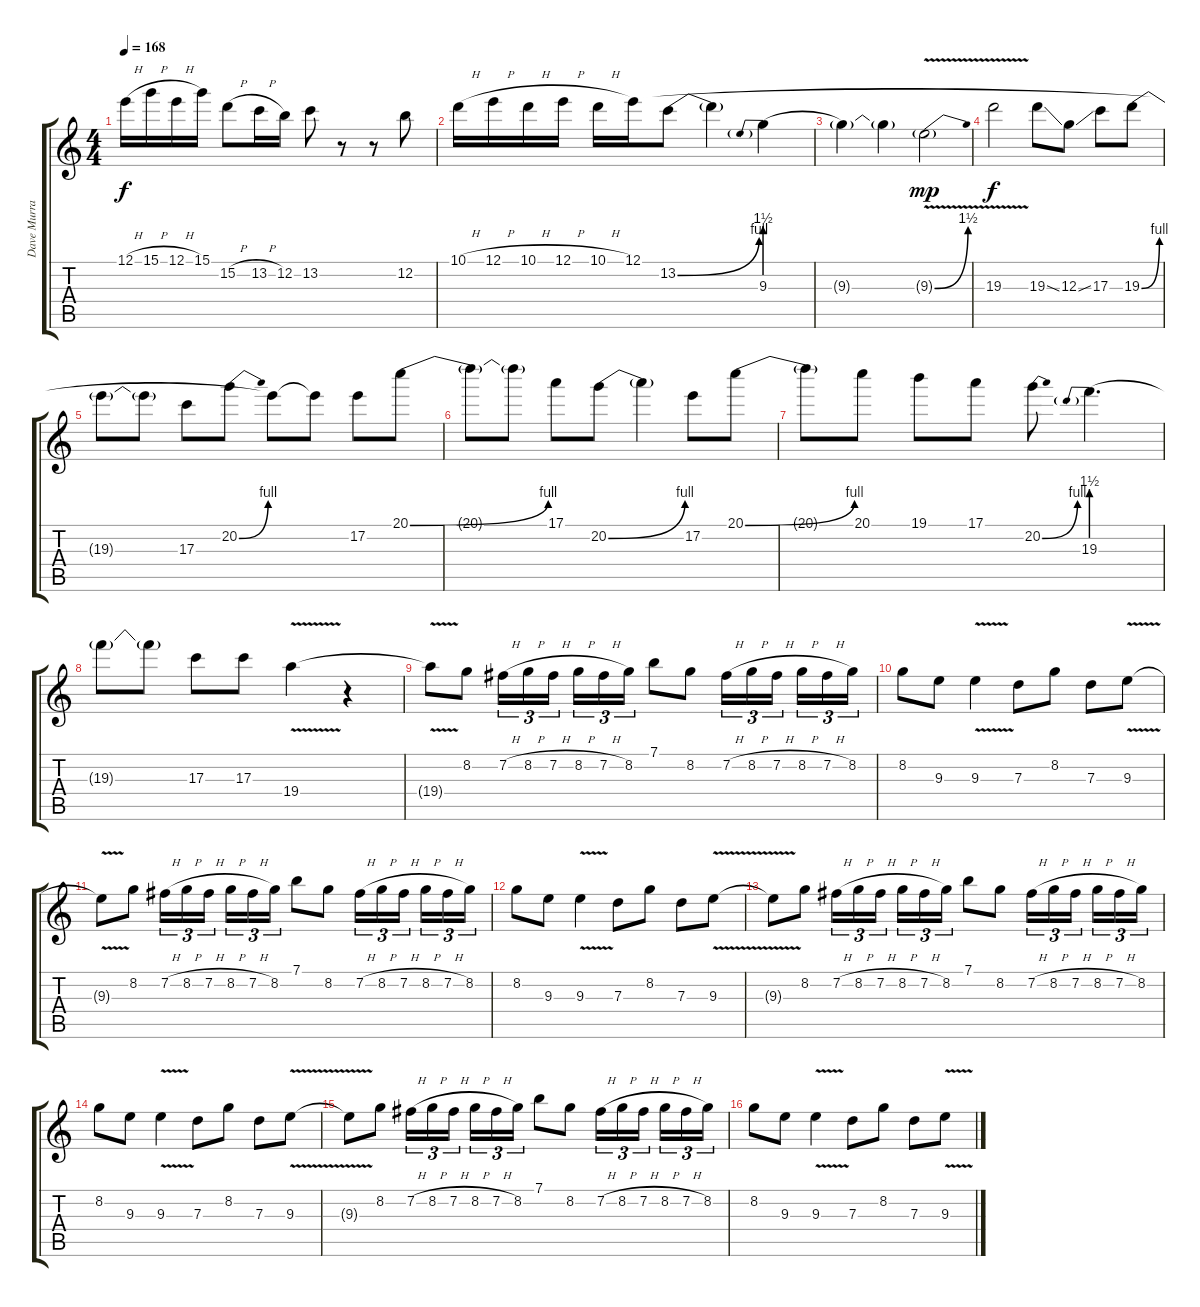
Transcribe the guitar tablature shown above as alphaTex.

\track ("Dave Murray" "Dave Murra") {instrument overdrivenguitar}
\staff {score tabs}
\tuning (E4 B3 G3 D3 A2 E2) {hide}
\ts (4 4)
\tempo 168
\clef g2
\ks c
12.1{h}.16{dy f} 15.1{h}.16 12.1{h}.16 15.1.16 15.2{h}.8 13.2{h}.16 12.2.16 13.2.8 r.8 r.8 12.2.8 |
10.1{h}.16 12.1{h}.16 10.1{h}.16 12.1{h}.16 10.1{h}.16 12.1.16 13.2{be (bend 0 0 60 4)}.8 13.2{t}.4 9.3{be (prebend 0 6 60 6)}.4 |
9.3{t}.4 9.3{t}.4 9.3{be (bend 0 0 60 6) v g}.2{dy mp} |
19.3{v}.2{dy f} 19.3{ss}.8 12.3{ss}.8 17.3.8 19.3{be (bend 0 0 60 4)}.8 |
19.3{t}.8 19.3{t}.8 17.3.8 20.2{be (bend 0 0 60 4)}.8 12.1{t}.8 12.1{t}.8 17.2.8 20.1{be (bend 0 0 60 4)}.8 |
20.1{t}.8 20.1{t}.8 17.1.8 20.2{be (bend 0 0 60 4)}.8 20.2{t}.4 17.2.8 20.1{be (bend 0 0 60 4)}.8 |
20.1{t}.8 20.1.8 19.1.8 17.1.8 20.2{be (bend 0 0 60 4)}.8 19.3{be (prebend 0 6 60 6)}.4{d} |
19.3{t}.8 19.3{t}.8 17.3.8 17.3.8 19.4{v}.4 r.4 |
19.4{t}.8{volume 14 balance 0} 8.2.8 7.2{h}.16{tu (3 2)} 8.2{h}.16{tu (3 2)} 7.2{h}.16{tu (3 2) beam splitsecondary} 8.2{h}.16{tu (3 2)} 7.2{h}.16{tu (3 2)} 8.2.16{tu (3 2)} 7.1.8 8.2.8 7.2{h}.16{tu (3 2)} 8.2{h}.16{tu (3 2)} 7.2{h}.16{tu (3 2) beam splitsecondary} 8.2{h}.16{tu (3 2)} 7.2{h}.16{tu (3 2)} 8.2.16{tu (3 2)} |
8.2.8 9.3.8 9.3{v}.4 7.3.8 8.2.8 7.3.8 9.3{v}.8 |
9.3{t}.8 8.2.8 7.2{h}.16{tu (3 2)} 8.2{h}.16{tu (3 2)} 7.2{h}.16{tu (3 2) beam splitsecondary} 8.2{h}.16{tu (3 2)} 7.2{h}.16{tu (3 2)} 8.2.16{tu (3 2)} 7.1.8 8.2.8 7.2{h}.16{tu (3 2)} 8.2{h}.16{tu (3 2)} 7.2{h}.16{tu (3 2) beam splitsecondary} 8.2{h}.16{tu (3 2)} 7.2{h}.16{tu (3 2)} 8.2.16{tu (3 2)} |
8.2.8 9.3.8 9.3{v}.4 7.3.8 8.2.8 7.3.8 9.3{v}.8 |
9.3{t}.8 8.2.8 7.2{h}.16{tu (3 2)} 8.2{h}.16{tu (3 2)} 7.2{h}.16{tu (3 2) beam splitsecondary} 8.2{h}.16{tu (3 2)} 7.2{h}.16{tu (3 2)} 8.2.16{tu (3 2)} 7.1.8 8.2.8 7.2{h}.16{tu (3 2)} 8.2{h}.16{tu (3 2)} 7.2{h}.16{tu (3 2) beam splitsecondary} 8.2{h}.16{tu (3 2)} 7.2{h}.16{tu (3 2)} 8.2.16{tu (3 2)} |
8.2.8 9.3.8 9.3{v}.4 7.3.8 8.2.8 7.3.8 9.3{v}.8 |
9.3{t}.8 8.2.8 7.2{h}.16{tu (3 2)} 8.2{h}.16{tu (3 2)} 7.2{h}.16{tu (3 2) beam splitsecondary} 8.2{h}.16{tu (3 2)} 7.2{h}.16{tu (3 2)} 8.2.16{tu (3 2)} 7.1.8 8.2.8 7.2{h}.16{tu (3 2)} 8.2{h}.16{tu (3 2)} 7.2{h}.16{tu (3 2) beam splitsecondary} 8.2{h}.16{tu (3 2)} 7.2{h}.16{tu (3 2)} 8.2.16{tu (3 2)} |
8.2.8 9.3.8 9.3{v}.4 7.3.8 8.2.8 7.3.8 9.3{v}.8
